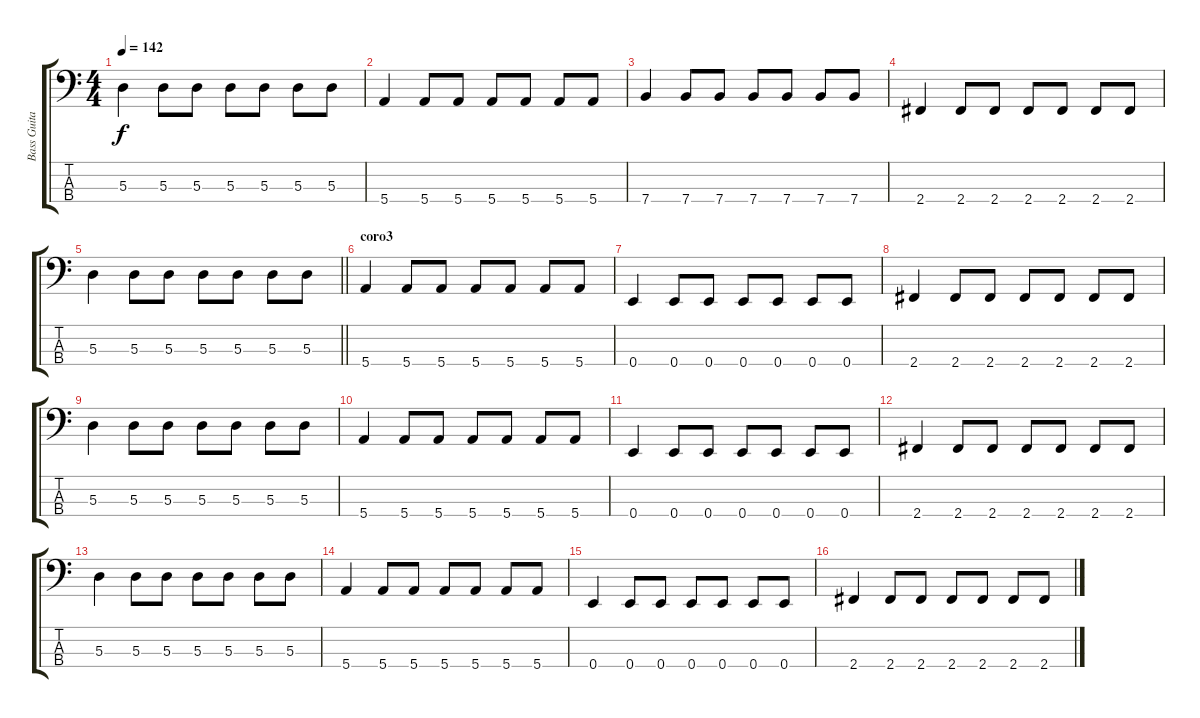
\track ("Bass Guitar" "Bass Guita") {instrument electricbassfinger}
\staff {score tabs}
\tuning (G2 D2 A1 E1) {hide}
\ts (4 4)
\tempo 142
\clef f4
\ks c
5.3.4{dy f} 5.3.8 5.3.8 5.3.8 5.3.8 5.3.8 5.3.8 |
5.4.4 5.4.8 5.4.8 5.4.8 5.4.8 5.4.8 5.4.8 |
7.4.4 7.4.8 7.4.8 7.4.8 7.4.8 7.4.8 7.4.8 |
2.4.4 2.4.8 2.4.8 2.4.8 2.4.8 2.4.8 2.4.8 |
\barLineRight lightlight
5.3.4 5.3.8 5.3.8 5.3.8 5.3.8 5.3.8 5.3.8 |
\section ("" "coro3")
5.4.4 5.4.8 5.4.8 5.4.8 5.4.8 5.4.8 5.4.8 |
0.4.4 0.4.8 0.4.8 0.4.8 0.4.8 0.4.8 0.4.8 |
2.4.4 2.4.8 2.4.8 2.4.8 2.4.8 2.4.8 2.4.8 |
5.3.4 5.3.8 5.3.8 5.3.8 5.3.8 5.3.8 5.3.8 |
5.4.4 5.4.8 5.4.8 5.4.8 5.4.8 5.4.8 5.4.8 |
0.4.4 0.4.8 0.4.8 0.4.8 0.4.8 0.4.8 0.4.8 |
2.4.4 2.4.8 2.4.8 2.4.8 2.4.8 2.4.8 2.4.8 |
5.3.4 5.3.8 5.3.8 5.3.8 5.3.8 5.3.8 5.3.8 |
5.4.4 5.4.8 5.4.8 5.4.8 5.4.8 5.4.8 5.4.8 |
0.4.4 0.4.8 0.4.8 0.4.8 0.4.8 0.4.8 0.4.8 |
2.4.4 2.4.8 2.4.8 2.4.8 2.4.8 2.4.8 2.4.8
